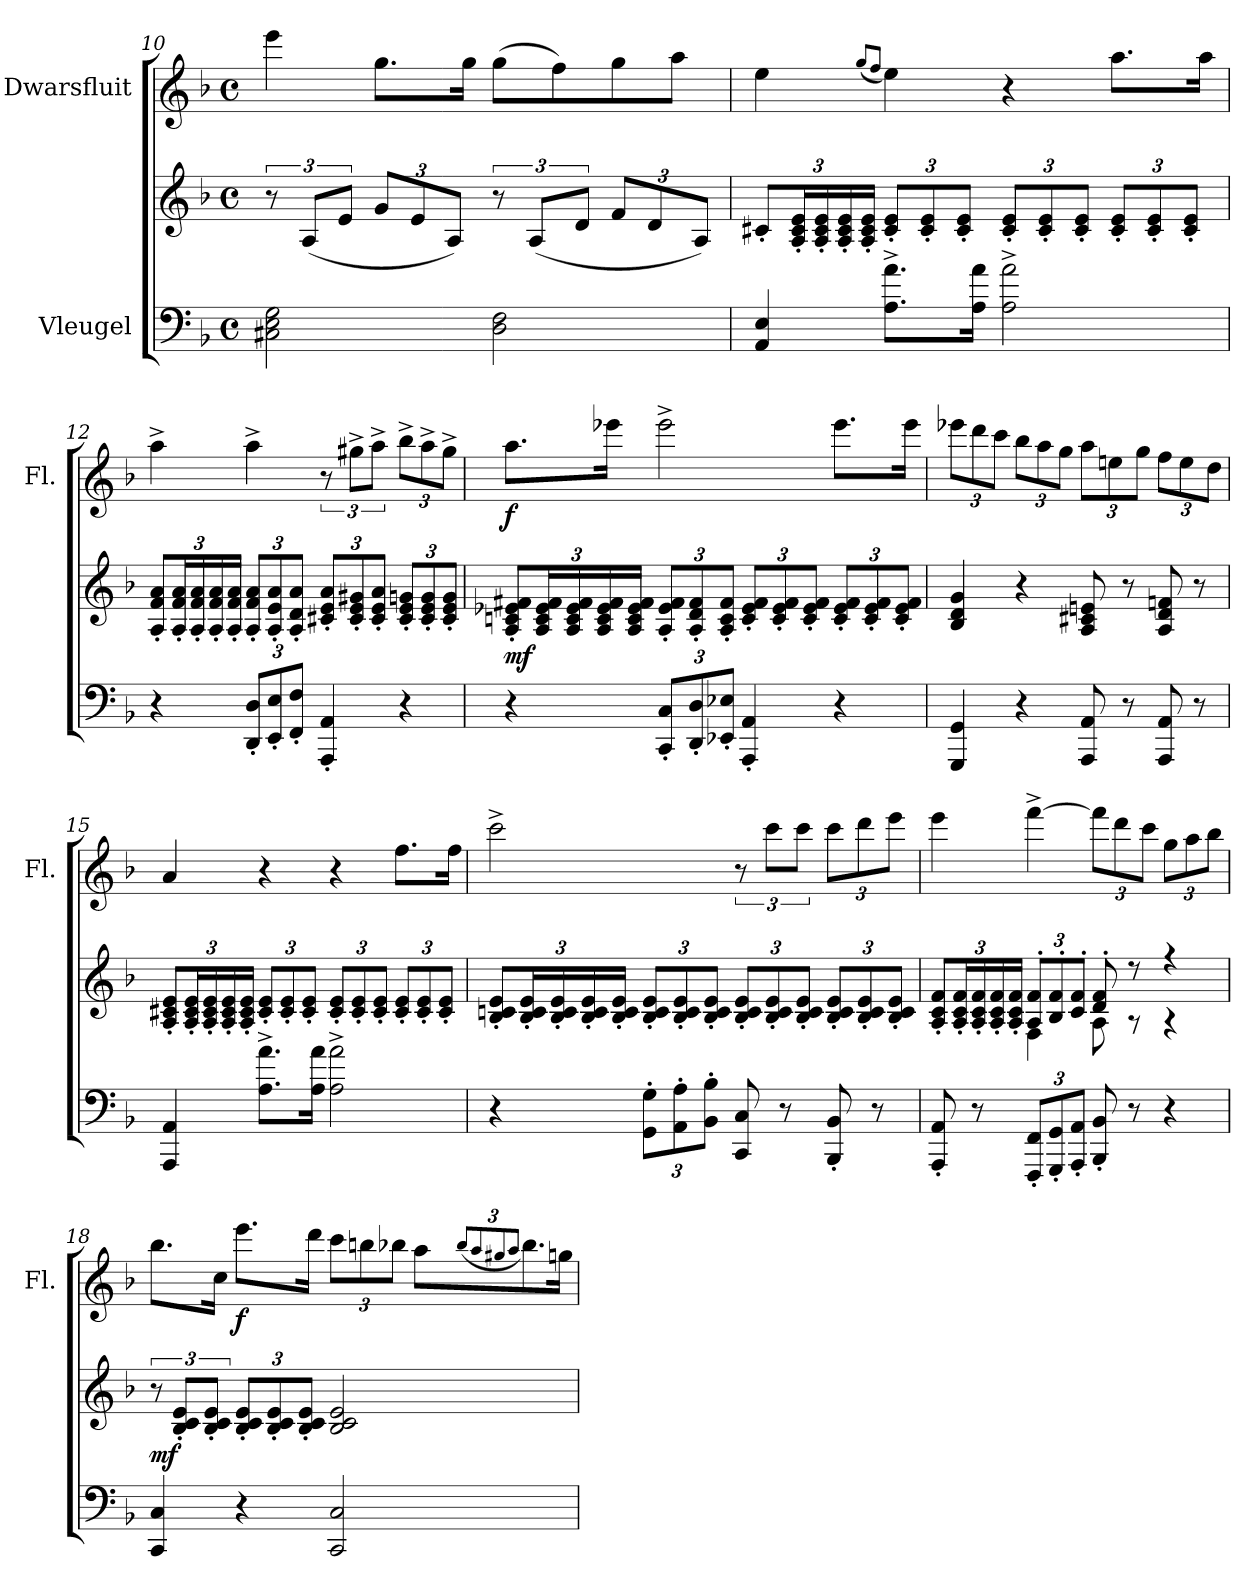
**kern	**kern	**dynam	**kern	**dynam
*part2	*part2	*part2	*part1	*part1
*staff3	*staff2	*staff2/3	*staff1	*staff1
*I"Vleugel	*	*	*I"Dwarsfluit	*
*	*	*	*I'Fl.	*
!!LO:LB:g=z
*clefF4	*clefG2	*	*clefG2	*
*k[b-]	*k[b-]	*	*k[b-]	*
*M4/4	*M4/4	*	*M4/4	*
*met(c)	*met(c)	*	*met(c)	*
=10	=10	=10	=10	=10
2C#X\ 2E\ 2G\	12r	.	4eee\	.
.	(12A/L	.	.	.
.	12e/J	.	.	.
*	*Xbrackettup	*	*	*
.	12g/L	.	8.gg\L	.
.	12e/	.	.	.
.	12A/J)	.	.	.
.	.	.	16gg\Jk	.
*	*brackettup	*	*	*
2D\ 2F\	12r	.	(8gg\L	.
.	(12A/L	.	.	.
.	.	.	8ff\)	.
.	12d/J	.	.	.
*	*Xbrackettup	*	*	*
.	12f/L	.	8gg\	.
.	12d/	.	.	.
.	.	.	8aa\J	.
.	12A/J)	.	.	.
=11	=11	=11	=11	=11
4AA/ 4E/	12c#X'/L	.	4ee\	.
.	24A/' 24c#/' 24e/'L	.	.	.
.	24A/' 24c#/' 24e/'	.	.	.
.	24A/' 24c#/' 24e/'	.	.	.
.	24A/' 24c#/' 24e/'JJ	.	.	.
.	.	.	(8qgg/L	.
.	.	.	8qff/J	.
8.A\^ 8.a\^L	12c#/' 12e/'L	.	4ee\)	.
.	12c#/' 12e/'	.	.	.
.	12c#/' 12e/'J	.	.	.
16A\ 16a\Jk	.	.	.	.
2A\^ 2a\^	12c#/' 12e/'L	.	4r	.
.	12c#/' 12e/'	.	.	.
.	12c#/' 12e/'J	.	.	.
.	12c#/' 12e/'L	.	8.aa\L	.
.	12c#/' 12e/'	.	.	.
.	12c#/' 12e/'J	.	.	.
.	.	.	16aa\Jk	.
!!LO:LB:g=z
=12	=12	=12	=12	=12
4r	12A/' 12f/' 12a/'L	.	4aa^\	.
.	24A/' 24f/' 24a/'L	.	.	.
.	24A/' 24f/' 24a/'	.	.	.
.	24A/' 24f/' 24a/'	.	.	.
.	24A/' 24f/' 24a/'JJ	.	.	.
*Xbrackettup	*	*	*	*
12DD/' 12D/'L	12A/' 12f/' 12a/'L	.	4aa^\	.
12EE/' 12E/'	12A/' 12e/' 12a/'	.	.	.
12FF/' 12F/'J	12A/' 12d/' 12a/'J	.	.	.
4AAA/' 4AA/'	12c#X/' 12e/' 12a/'L	.	12r	.
.	12c#/' 12e/' 12g#X/'	.	12gg#X^\L	.
.	12c#/' 12e/' 12a/'J	.	12aa^\J	.
*	*	*	*Xbrackettup	*
4r	12c#/' 12e/' 12gn/'L	.	12bb-^\L	.
.	12c#/' 12e/' 12g/'	.	12aa^\	.
.	12c#/' 12e/' 12g/'J	.	12gg#^\J	.
=13	=13	=13	=13	=13
!	!	!LO:DY:b	!	!LO:DY:b
4r	12A/' 12cn/' 12e-X/' 12f#X/'L	mf	8.aa\L	f
.	24A/ 24c/ 24e-/ 24f#/L	.	.	.
.	24A/ 24c/ 24e-/ 24f#/	.	.	.
.	24A/ 24c/ 24e-/ 24f#/	.	.	.
.	.	.	16eee-X\Jk	.
.	24A/ 24c/ 24e-/ 24f#/JJ	.	.	.
12CC/' 12C/'L	12A/' 12e-/' 12f#/'L	.	2eee-^\	.
12DD/' 12D/'	12A/' 12d/' 12f#/'	.	.	.
12EE-X/' 12E-X/'J	12A/' 12c/' 12f#/'J	.	.	.
4AAA/' 4AA/'	12c/' 12e-/' 12f#/'L	.	.	.
.	12c/' 12e-/' 12f#/'	.	.	.
.	12c/' 12e-/' 12f#/'J	.	.	.
4r	12c/' 12e-/' 12f#/'L	.	8.eee-\L	.
.	12c/' 12e-/' 12f#/'	.	.	.
.	12c/' 12e-/' 12f#/'J	.	.	.
.	.	.	16eee-\Jk	.
!!LO:PB:g=z
=14	=14	=14	=14	=14
4GGG/ 4GG/	4B-/ 4d/ 4g/	.	12eee-X\L	.
.	.	.	12ddd\	.
.	.	.	12ccc\J	.
4r	4r	.	12bb-\L	.
.	.	.	12aa\	.
.	.	.	12gg\J	.
8AAA/ 8AA/	8A/ 8c#X/ 8en/	.	12aa\L	.
.	.	.	12een\	.
8r	8r	.	.	.
.	.	.	12gg\J	.
8AAA/ 8AA/	8A/ 8d/ 8fn/	.	12ff\L	.
.	.	.	12ee\	.
8r	8r	.	.	.
.	.	.	12dd\J	.
=15	=15	=15	=15	=15
4AAA/ 4AA/	12A/' 12c#X/' 12e/'L	.	4a/	.
.	24A/' 24c#/' 24e/'L	.	.	.
.	24A/' 24c#/' 24e/'	.	.	.
.	24A/' 24c#/' 24e/'	.	.	.
.	24A/' 24c#/' 24e/'JJ	.	.	.
8.A\^ 8.a\^L	12c#/' 12e/'L	.	4r	.
.	12c#/' 12e/'	.	.	.
.	12c#/' 12e/'J	.	.	.
16A\ 16a\Jk	.	.	.	.
2A\^ 2a\^	12c#/' 12e/'L	.	4r	.
.	12c#/' 12e/'	.	.	.
.	12c#/' 12e/'J	.	.	.
.	12c#/' 12e/'L	.	8.ff\L	.
.	12c#/' 12e/'	.	.	.
.	12c#/' 12e/'J	.	.	.
.	.	.	16ff\Jk	.
!!LO:LB:g=z
=16	=16	=16	=16	=16
4r	12B-/' 12cn/' 12e/'L	.	2ccc^\	.
.	24B-/' 24c/' 24e/'L	.	.	.
.	24B-/' 24c/' 24e/'	.	.	.
.	24B-/' 24c/' 24e/'	.	.	.
.	24B-/' 24c/' 24e/'JJ	.	.	.
12GG\' 12G\'L	12B-/' 12c/' 12e/'L	.	.	.
12AA\' 12A\'	12B-/' 12c/' 12e/'	.	.	.
12BB-\' 12B-\'J	12B-/' 12c/' 12e/'J	.	.	.
*	*	*	*brackettup	*
8CC/ 8C/	12B-/' 12c/' 12e/'L	.	12r	.
.	12B-/' 12c/' 12e/'	.	12ccc\L	.
8r	.	.	.	.
.	12B-/' 12c/' 12e/'J	.	12ccc\J	.
*	*	*	*Xbrackettup	*
8BBB-/' 8BB-/'	12B-/' 12c/' 12e/'L	.	12ccc\L	.
.	12B-/' 12c/' 12e/'	.	12ddd\	.
8r	.	.	.	.
.	12B-/' 12c/' 12e/'J	.	12eee\J	.
=17	=17	=17	=17	=17
*	*^	*	*	*
8AAA/' 8AA/'	12A/' 12c/' 12f/'L	4rFyy	.	4eee\	.
.	24A/' 24c/' 24f/'L	.	.	.	.
8r	24A/' 24c/' 24f/'	.	.	.	.
.	24A/' 24c/' 24f/'	.	.	.	.
.	24A/' 24c/' 24f/'JJ	.	.	.	.
12FFF/' 12FF/'L	12A/' 12f/'L	4F\	.	[4fff^\	.
12GGG/' 12GG/'	12B-/' 12f/'	.	.	.	.
12AAA/' 12AA/'J	12c/' 12f/'J	.	.	.	.
8BBB-/' 8BB-/'	8d/' 8f/'	8A\	.	12fff\L]	.
.	.	.	.	12ddd\	.
8r	8r	8r	.	.	.
.	.	.	.	12ccc\J	.
4r	4r	4r	.	12gg\L	.
.	.	.	.	12aa\	.
.	.	.	.	12bb-\J	.
*	*v	*v	*	*	*
!!LO:LB:g=z
=18	=18	=18	=18	=18
*	*brackettup	*	*	*
!	!	!LO:DY:b	!	!
4CC/ 4C/	12r	mf	8.bb-\L	.
.	12B-/' 12c/' 12e/'L	.	.	.
.	12B-/' 12c/' 12e/'J	.	.	.
.	.	.	16cc\Jk	.
*	*Xbrackettup	*	*	*
!	!	!	!	!LO:DY:b
4r	12B-/' 12c/' 12e/'L	.	8.eee\L	f
.	12B-/' 12c/' 12e/'	.	.	.
.	12B-/' 12c/' 12e/'J	.	.	.
.	.	.	16ddd\Jk	.
2CC/ 2C/	2B-/ 2c/ 2e/	.	12ccc\L	.
.	.	.	12bbn\	.
.	.	.	12bb-X\J	.
.	.	.	12aa\L	.
.	.	.	(8qbb-/L	.
.	.	.	8qaa/	.
.	.	.	8qgg#X/	.
.	.	.	8qaa/J	.
.	.	.	12.bb-\)	.
.	.	.	24ggn\Jk	.
=	=	=	=	=
*-	*-	*-	*-	*-
